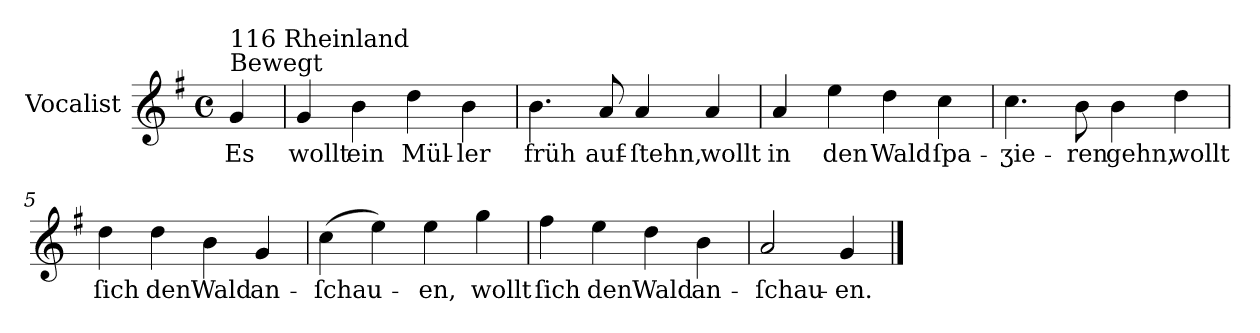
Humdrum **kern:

**kern	**text
*part1	*part1
*staff1	*staff1
*I"Vocalist	*
*k[f#]	*
*G:	*
*M4/4	*
*met(c)	*
=	=
!LO:TX:a:t=Bewegt	!
!LO:TX:a:t=116 Rheinland	!
4g	Es
=1	=1
4g	wollt
4b	ein
4dd	Mül-
4b	-ler
=2	=2
4.b	früh
8a	auf-
4a	-ſtehn,
4a	wollt
=3	=3
4a	in
4ee	den
4dd	Wald
4cc	ſpa-
=4	=4
4.cc	-ʒie-
8b	-ren
4b	gehn,
4dd	wollt
=5	=5
4dd	ſich
4dd	den
4b	Wald
4g	an-
=6	=6
(4cc	-ſchau-
4ee)	.
4ee	-en,
4gg	wollt
=7	=7
4ff#	ſich
4ee	den
4dd	Wald
4b	an-
=8	=8
2a	-ſchau-
4g	-en.
==	==
*-	*-
